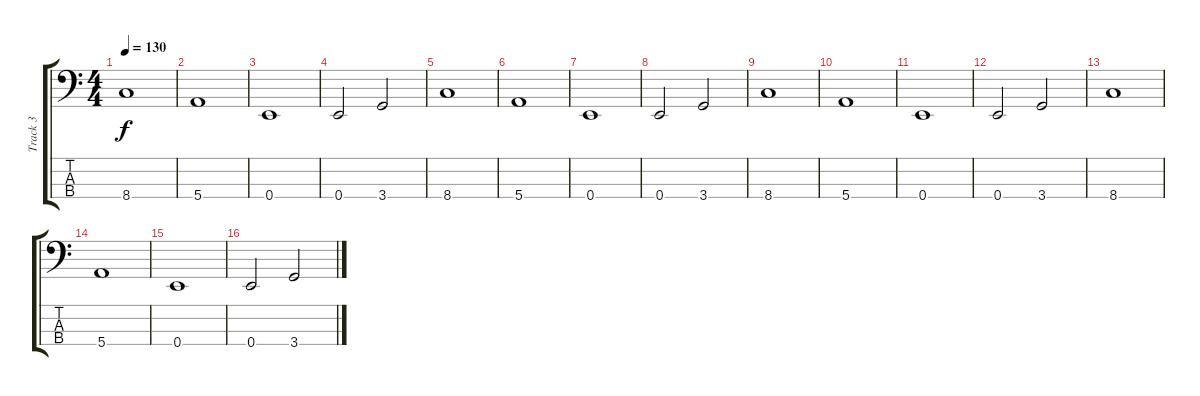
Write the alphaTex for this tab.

\track ("Track 3" "Track 3") {instrument electricbassfinger}
\staff {score tabs}
\tuning (G2 D2 A1 E1) {hide}
\ts (4 4)
\tempo 130
\clef f4
\ks c
8.4.1{dy f} |
5.4.1 |
0.4.1 |
0.4.2 3.4.2 |
8.4.1 |
5.4.1 |
0.4.1 |
0.4.2 3.4.2 |
8.4.1 |
5.4.1 |
0.4.1 |
0.4.2 3.4.2 |
8.4.1 |
5.4.1 |
0.4.1 |
0.4.2 3.4.2
